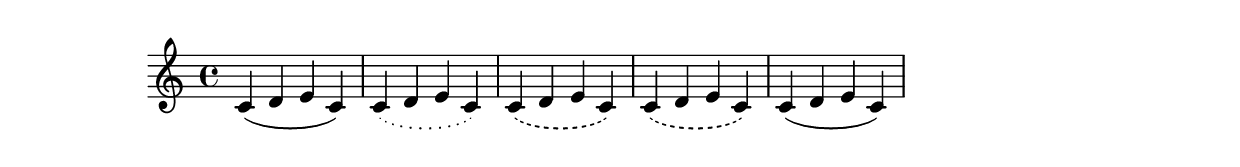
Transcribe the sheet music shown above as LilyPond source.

\version "2.7.13"
\header {texidoc = "@cindex Slur, dotted, dashed
The appearance of slurs may be changed from solid to dotted or dashed.
"
} 
\layout{ raggedright=##t }


\relative c'{
  c( d e  c) |
  \slurDotted
  c( d e  c) |
  \slurDashed
  c( d e  c) |
  \override Slur #'dash-period = #2.0
  \override Slur #'dash-fraction = #0.4
  c( d e  c) |
  \slurSolid
  c( d e  c) |
}






